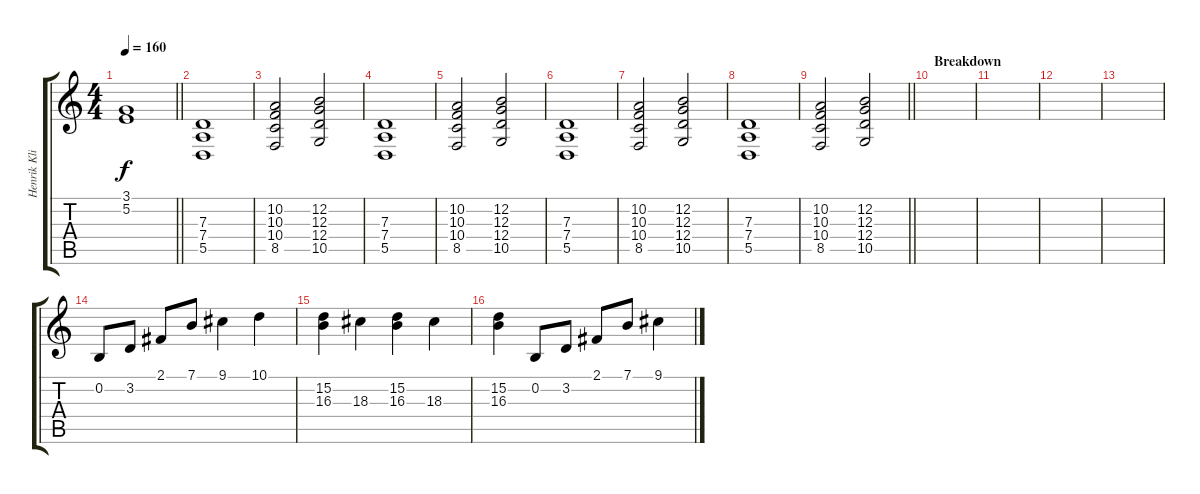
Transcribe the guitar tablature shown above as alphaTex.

\track ("Henrik Klingenberg" "Henrik Kli") {instrument stringensemble1}
\staff {score tabs}
\tuning (E4 B3 G3 D3 A2 E2) {hide}
\ts (4 4)
\tempo 160
\clef g2
\barLineRight lightlight
\ks c
(3.1{t} 5.2{t}).1{dy f} |
(7.3 7.4 5.5).1{volume 16 instrument stringensemble1} |
(10.2 10.3 10.4 8.5).2 (12.2 12.3 12.4 10.5).2 |
(7.3 7.4 5.5).1 |
(10.2 10.3 10.4 8.5).2 (12.2 12.3 12.4 10.5).2 |
(7.3 7.4 5.5).1 |
(10.2 10.3 10.4 8.5).2 (12.2 12.3 12.4 10.5).2 |
(7.3 7.4 5.5).1 |
\barLineRight lightlight
(10.2 10.3 10.4 8.5).2 (12.2 12.3 12.4 10.5).2 |
\section ("" "Breakdown")
|
|
|
|
0.2.8{volume 16 instrument harpsichord} 3.2.8 2.1.8 7.1.8 9.1.4 10.1.4 |
(15.2 16.3).4 18.3.4 (15.2 16.3).4 18.3.4 |
(15.2 16.3).4 0.2.8 3.2.8 2.1.8 7.1.8 9.1.4
